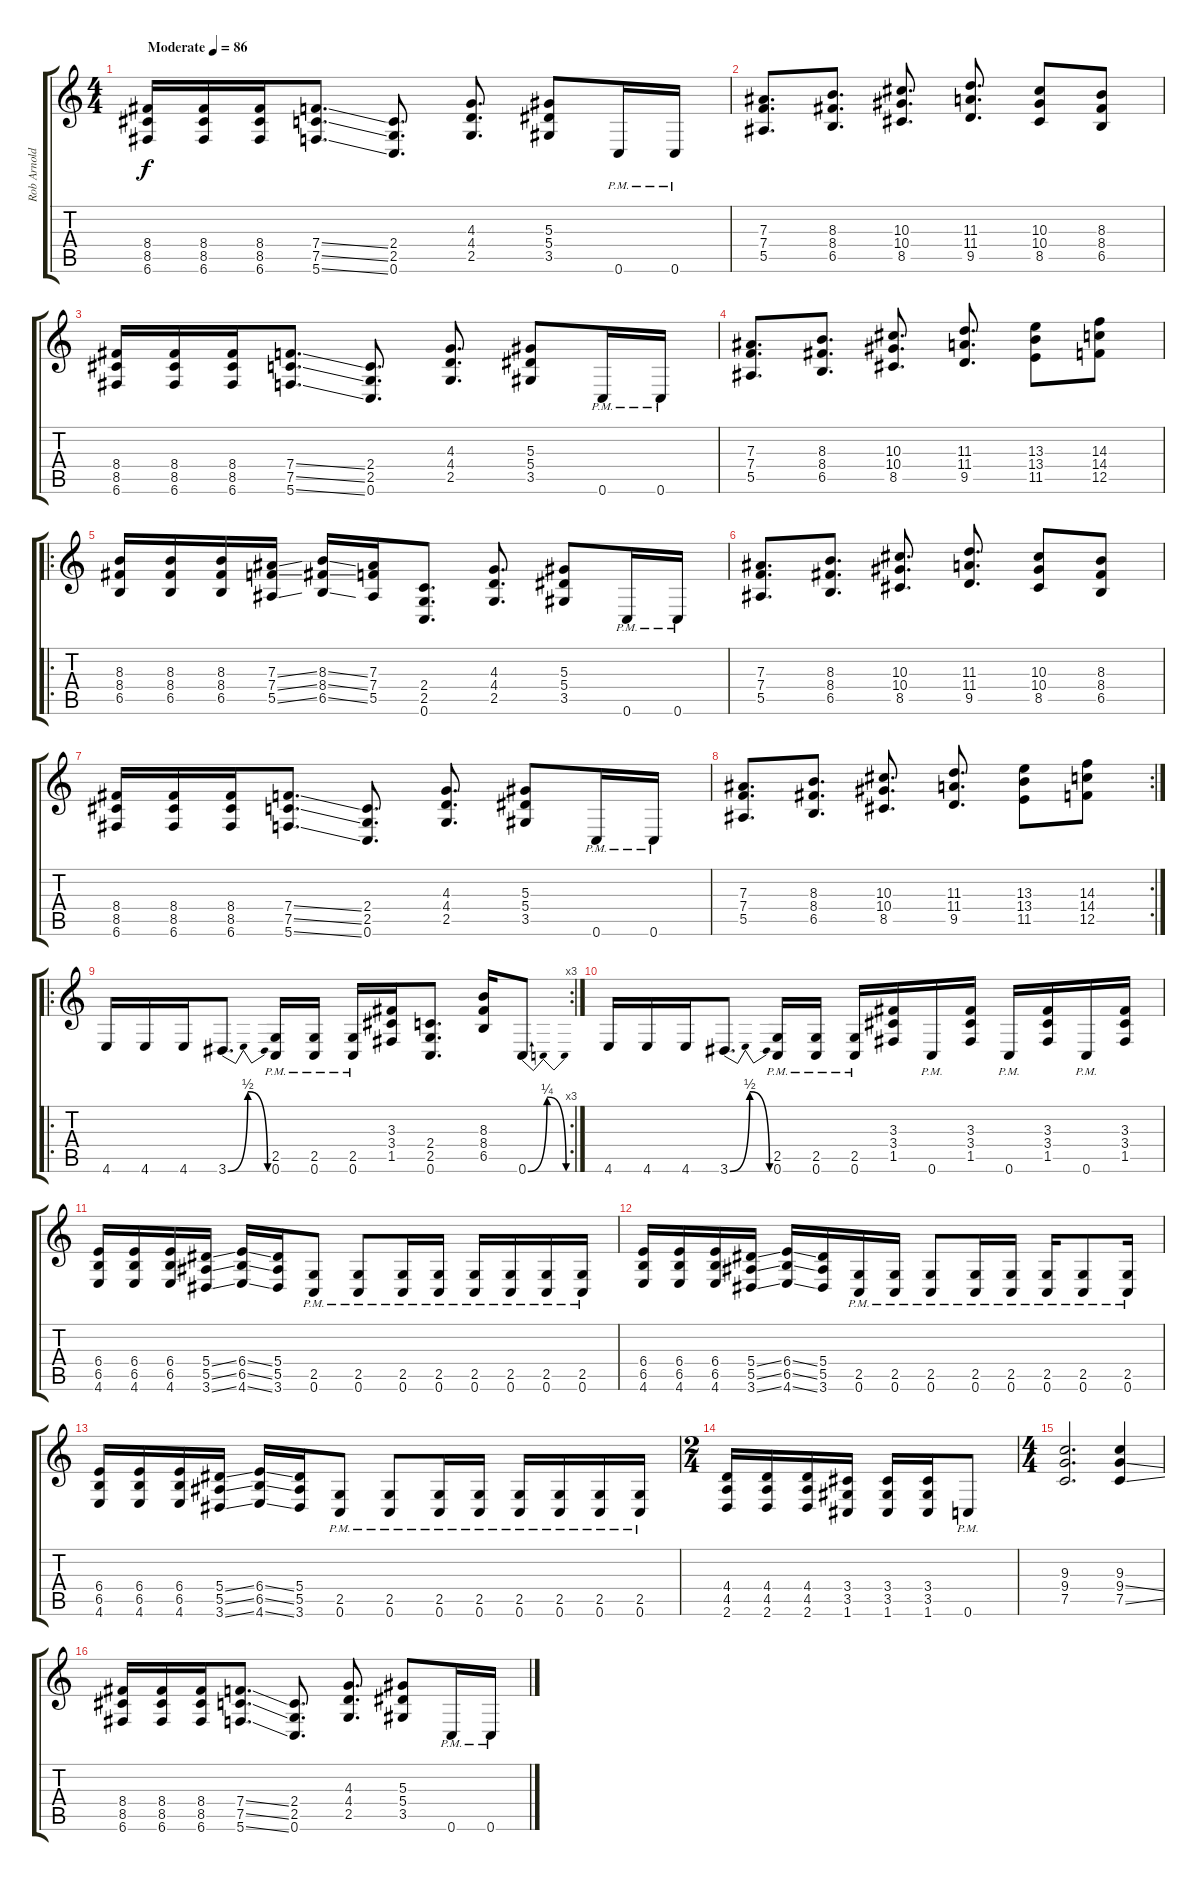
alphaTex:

\track ("Rob Arnold" "Rob Arnold") {instrument distortionguitar}
\staff {score tabs}
\tuning (C4 G3 Eb3 Bb2 F2 C2) {hide}
\ts (4 4)
\tempo (86 "Moderate")
\clef g2
\ks c
(8.4 8.5 6.6).16{dy f instrument distortionguitar} (8.4 8.5 6.6).16 (8.4 8.5 6.6).16 (7.4{ss} 7.5{ss} 5.6{ss}).8{d} (2.4 2.5 0.6).8{d} (4.3 4.4 2.5).8{d} (5.3 5.4 3.5).8 0.6{pm}.16 0.6{pm}.16 |
(7.3 7.4 5.5).8{d} (8.3 8.4 6.5).8{d} (10.3 10.4 8.5).8{d} (11.3 11.4 9.5).8{d} (10.3 10.4 8.5).8 (8.3 8.4 6.5).8 |
(8.4 8.5 6.6).16 (8.4 8.5 6.6).16 (8.4 8.5 6.6).16 (7.4{ss} 7.5{ss} 5.6{ss}).8{d} (2.4 2.5 0.6).8{d} (4.3 4.4 2.5).8{d} (5.3 5.4 3.5).8 0.6{pm}.16 0.6{pm}.16 |
(7.3 7.4 5.5).8{d} (8.3 8.4 6.5).8{d} (10.3 10.4 8.5).8{d} (11.3 11.4 9.5).8{d} (13.3 13.4 11.5).8 (14.3 14.4 12.5).8 |
\ro
(8.3 8.4 6.5).16 (8.3 8.4 6.5).16 (8.3 8.4 6.5).16 (7.3{ss} 7.4{ss} 5.5{ss}).16 (8.3{ss} 8.4{ss} 6.5{ss}).16 (7.3 7.4 5.5).16 (2.4 2.5 0.6).8{d} (4.3 4.4 2.5).8{d} (5.3 5.4 3.5).8 0.6{pm}.16 0.6{pm}.16 |
(7.3 7.4 5.5).8{d} (8.3 8.4 6.5).8{d} (10.3 10.4 8.5).8{d} (11.3 11.4 9.5).8{d} (10.3 10.4 8.5).8 (8.3 8.4 6.5).8 |
(8.4 8.5 6.6).16 (8.4 8.5 6.6).16 (8.4 8.5 6.6).16 (7.4{ss} 7.5{ss} 5.6{ss}).8{d} (2.4 2.5 0.6).8{d} (4.3 4.4 2.5).8{d} (5.3 5.4 3.5).8 0.6{pm}.16 0.6{pm}.16 |
\rc 2
(7.3 7.4 5.5).8{d} (8.3 8.4 6.5).8{d} (10.3 10.4 8.5).8{d} (11.3 11.4 9.5).8{d} (13.3 13.4 11.5).8 (14.3 14.4 12.5).8 |
\ro
\rc 3
4.6.16 4.6.16 4.6.16 3.6{be (bendrelease 0 0 30 2 30 2 60 0)}.8{d} (2.5{pm} 0.6{pm}).16 (2.5{pm} 0.6{pm}).16 (2.5{pm} 0.6{pm}).16 (3.3 3.4 1.5).16 (2.4 2.5 0.6).8{d} (8.3 8.4 6.5).16 0.6{be (bendrelease 0 0 30 1 30 1 60 0)}.8 |
4.6.16 4.6.16 4.6.16 3.6{be (bendrelease 0 0 30 2 30 2 60 0)}.8{d} (2.5{pm} 0.6{pm}).16 (2.5{pm} 0.6{pm}).16 (2.5{pm} 0.6{pm}).16 (3.3 3.4 1.5).16 0.6{pm}.16 (3.3 3.4 1.5).16 0.6{pm}.16 (3.3 3.4 1.5).16 0.6{pm}.16 (3.3 3.4 1.5).16 |
(6.4 6.5 4.6).16 (6.4 6.5 4.6).16 (6.4 6.5 4.6).16 (5.4{ss} 5.5{ss} 3.6{ss}).16 (6.4{ss} 6.5{ss} 4.6{ss}).16 (5.4 5.5 3.6).16 (2.5{pm} 0.6{pm}).8 (2.5{pm} 0.6{pm}).8 (2.5{pm} 0.6{pm}).16 (2.5{pm} 0.6{pm}).16 (2.5{pm} 0.6{pm}).16 (2.5{pm} 0.6{pm}).16 (2.5{pm} 0.6{pm}).16 (2.5{pm} 0.6{pm}).16 |
(6.4 6.5 4.6).16 (6.4 6.5 4.6).16 (6.4 6.5 4.6).16 (5.4{ss} 5.5{ss} 3.6{ss}).16 (6.4{ss} 6.5{ss} 4.6{ss}).16 (5.4 5.5 3.6).16 (2.5{pm} 0.6{pm}).16 (2.5{pm} 0.6{pm}).16 (2.5{pm} 0.6{pm}).8 (2.5{pm} 0.6{pm}).16 (2.5{pm} 0.6{pm}).16 (2.5{pm} 0.6{pm}).16 (2.5{pm} 0.6{pm}).8 (2.5{pm} 0.6{pm}).16 |
(6.4 6.5 4.6).16 (6.4 6.5 4.6).16 (6.4 6.5 4.6).16 (5.4{ss} 5.5{ss} 3.6{ss}).16 (6.4{ss} 6.5{ss} 4.6{ss}).16 (5.4 5.5 3.6).16 (2.5{pm} 0.6{pm}).8 (2.5{pm} 0.6{pm}).8 (2.5{pm} 0.6{pm}).16 (2.5{pm} 0.6{pm}).16 (2.5{pm} 0.6{pm}).16 (2.5{pm} 0.6{pm}).16 (2.5{pm} 0.6{pm}).16 (2.5{pm} 0.6{pm}).16 |
\ts (2 4)
(4.4 4.5 2.6).16 (4.4 4.5 2.6).16 (4.4 4.5 2.6).16 (3.4 3.5 1.6).16 (3.4 3.5 1.6).16 (3.4 3.5 1.6).16 0.6{pm}.8 |
\ts (4 4)
(9.3 9.4 7.5).2{d} (9.3 9.4{ss} 7.5{ss}).4 |
(8.4 8.5 6.6).16 (8.4 8.5 6.6).16 (8.4 8.5 6.6).16 (7.4{ss} 7.5{ss} 5.6{ss}).8{d} (2.4 2.5 0.6).8{d} (4.3 4.4 2.5).8{d} (5.3 5.4 3.5).8 0.6{pm}.16 0.6{pm}.16
